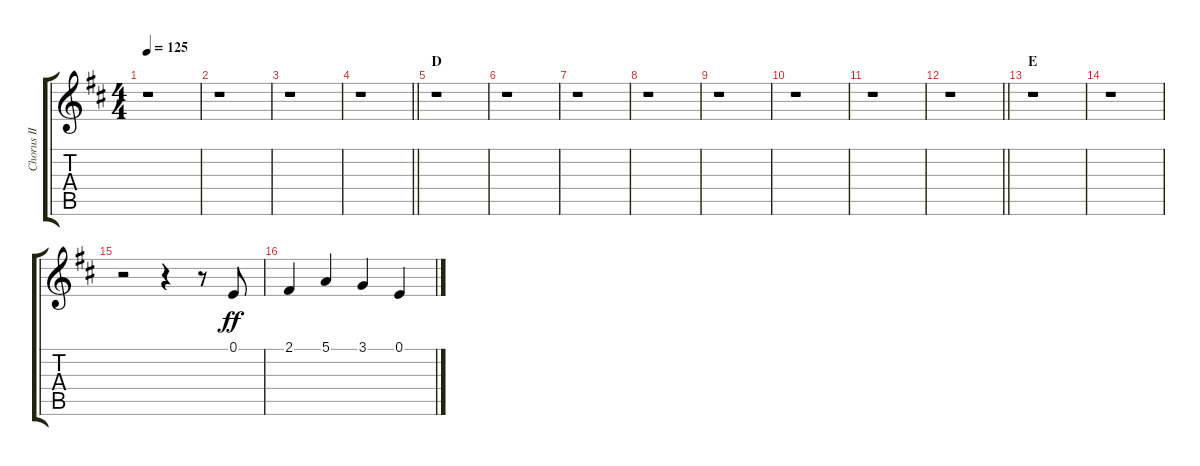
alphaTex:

\track ("Chorus II" "Chorus II") {instrument voiceoohs}
\staff {score tabs}
\tuning (E4 B3 G3 D3 A2 E2) {hide}
\ts (4 4)
\tempo 125
\clef g2
\ks d
r.1{dy ff} |
r.1 |
r.1 |
\barLineRight lightlight
r.1 |
\section ("" "D")
r.1 |
r.1 |
r.1 |
r.1 |
r.1 |
r.1 |
r.1 |
\barLineRight lightlight
r.1 |
\section ("" "E")
r.1 |
r.1 |
r.2 r.4 r.8 0.1.8 |
2.1.4 5.1.4 3.1.4 0.1.4
